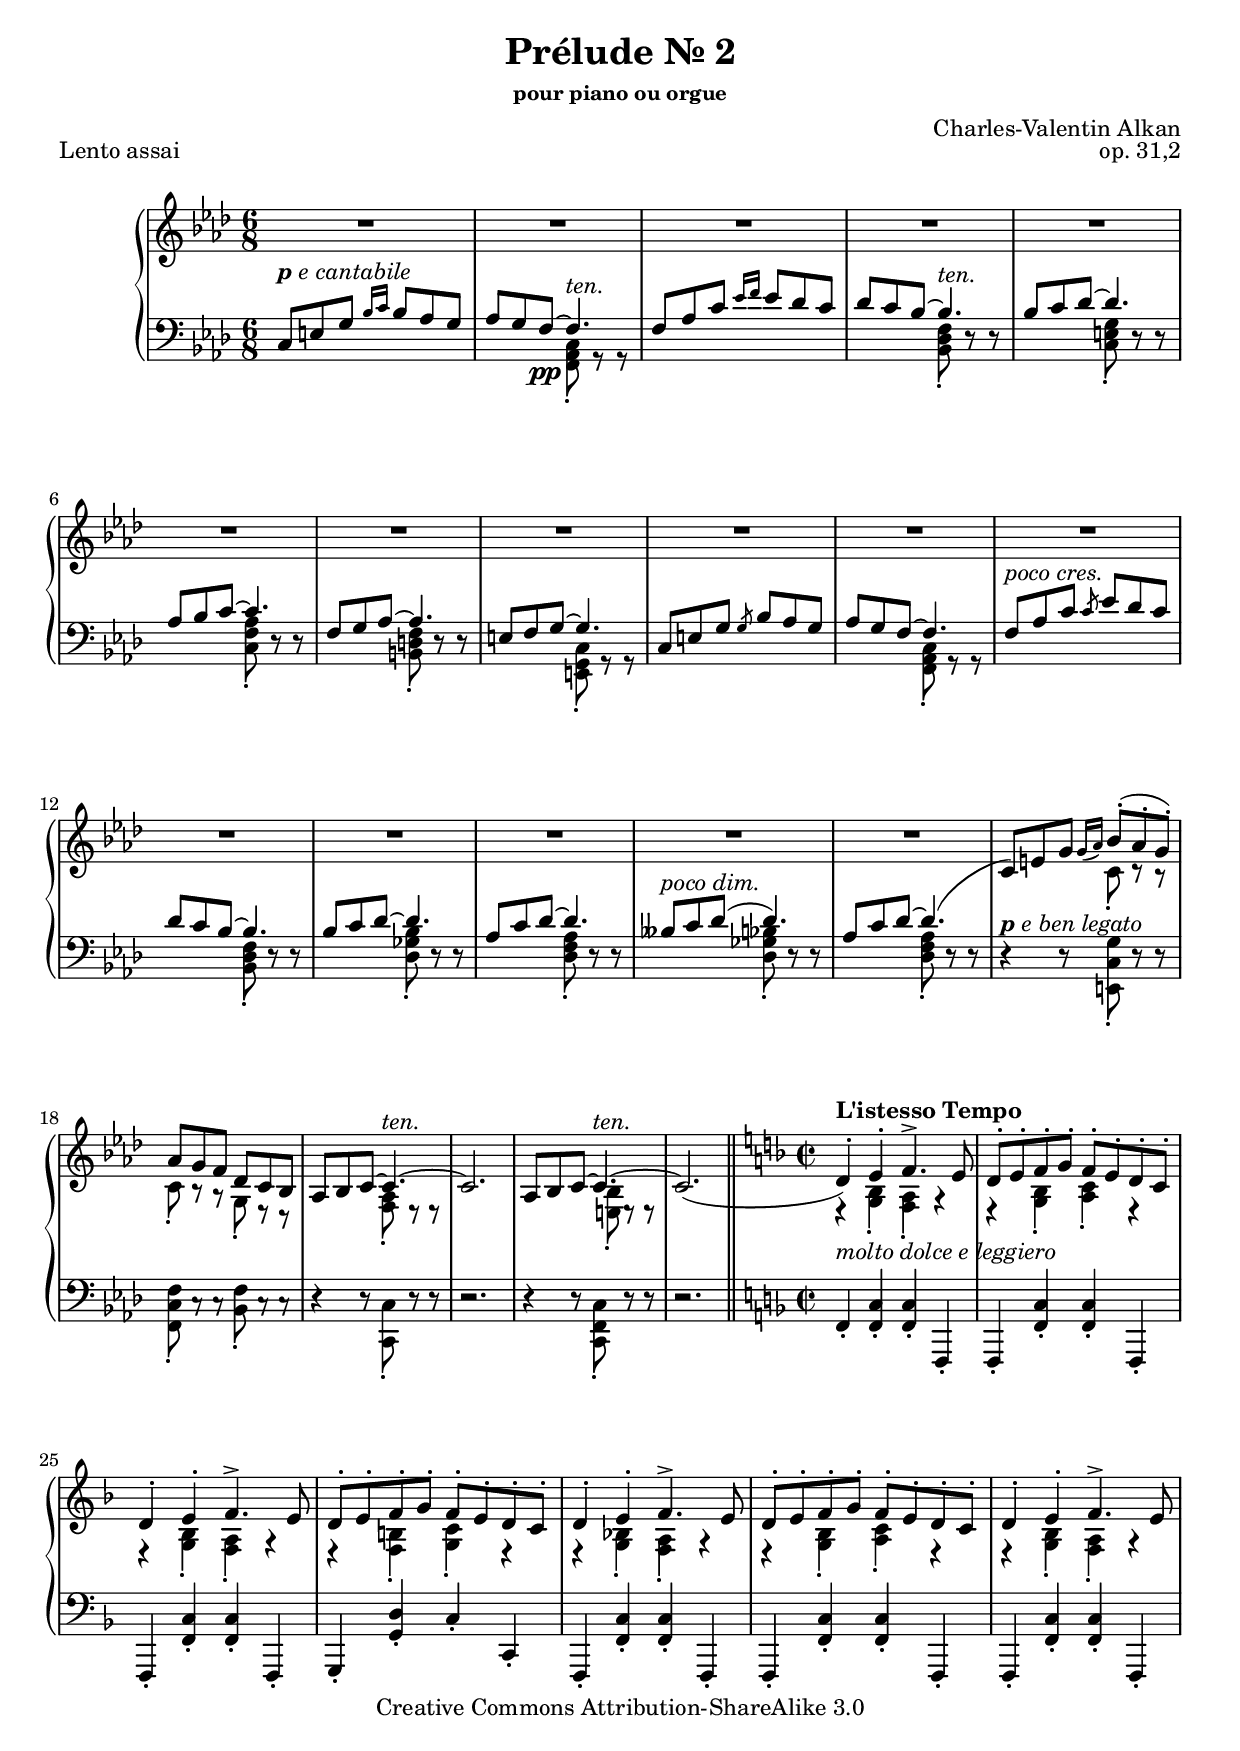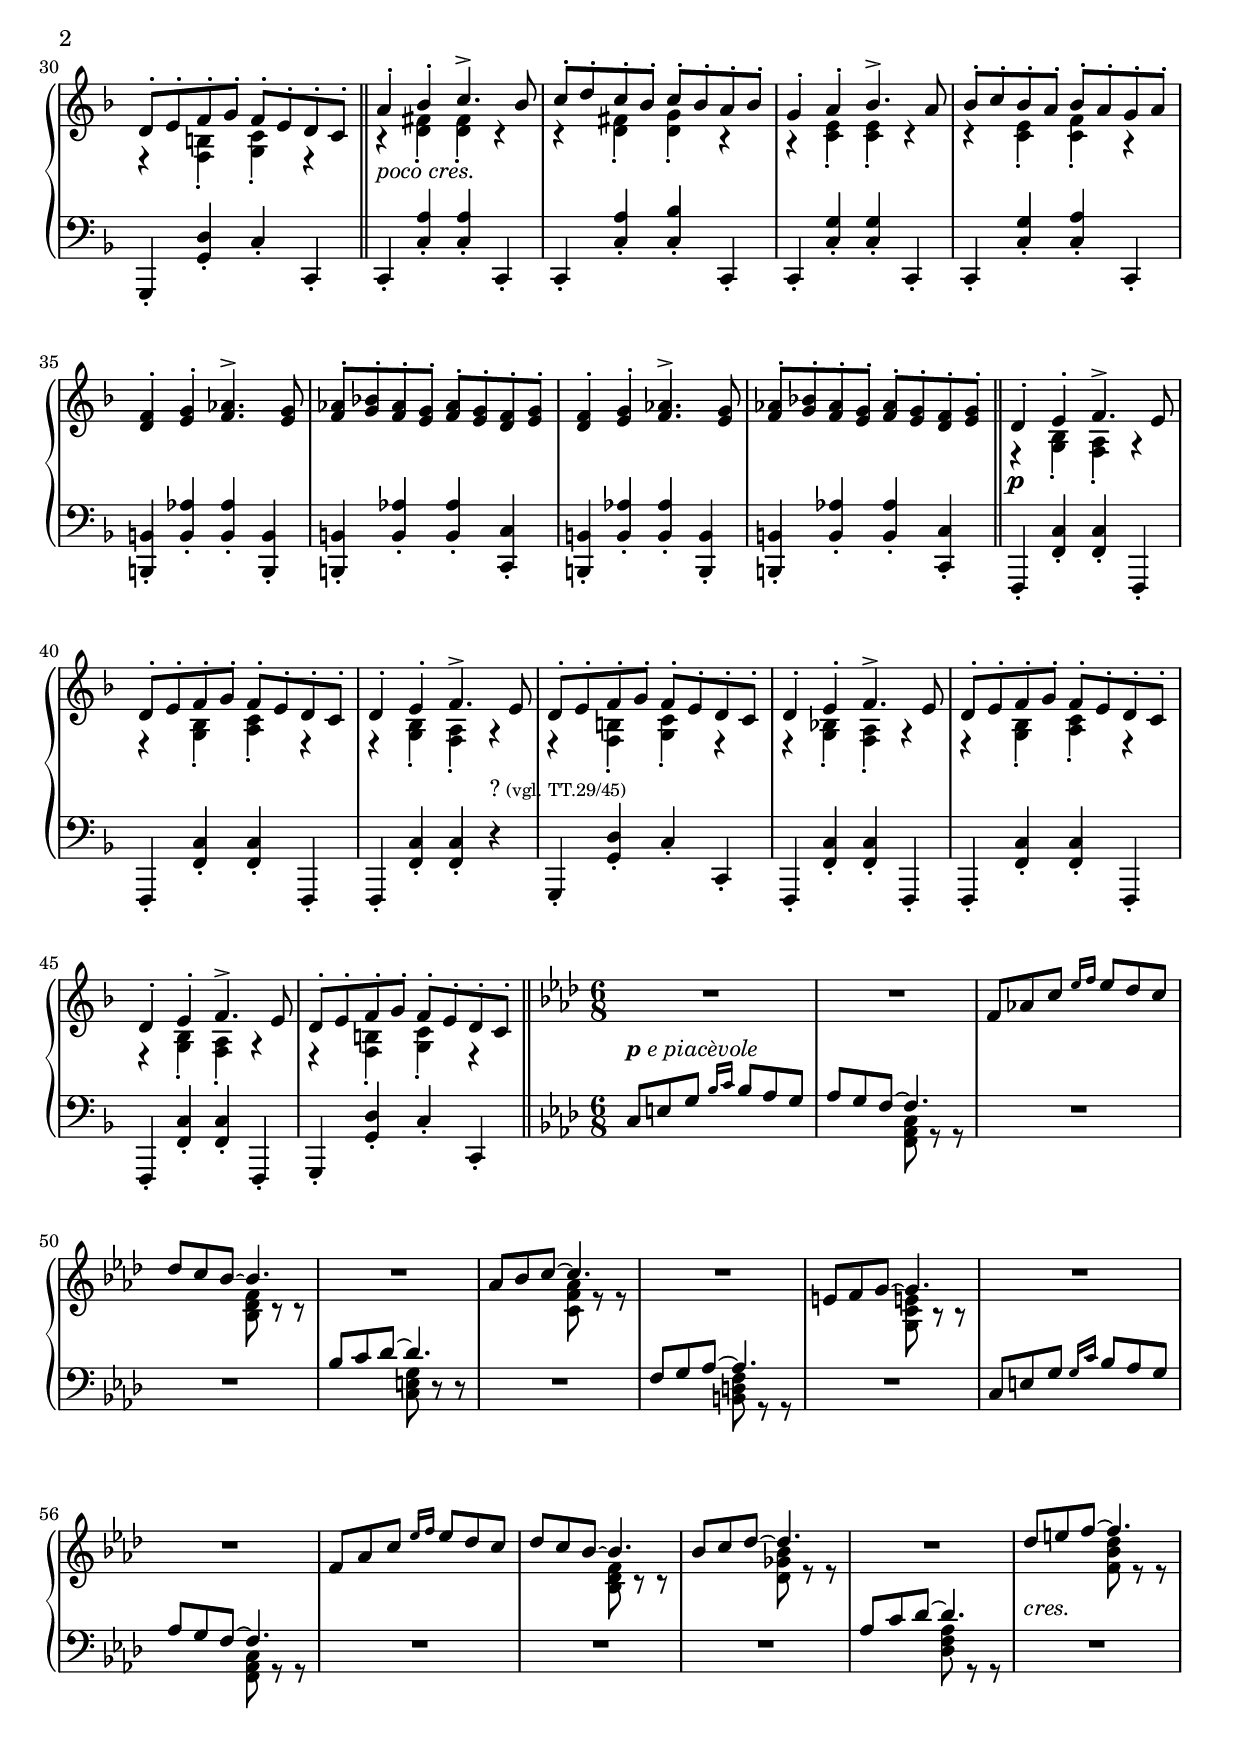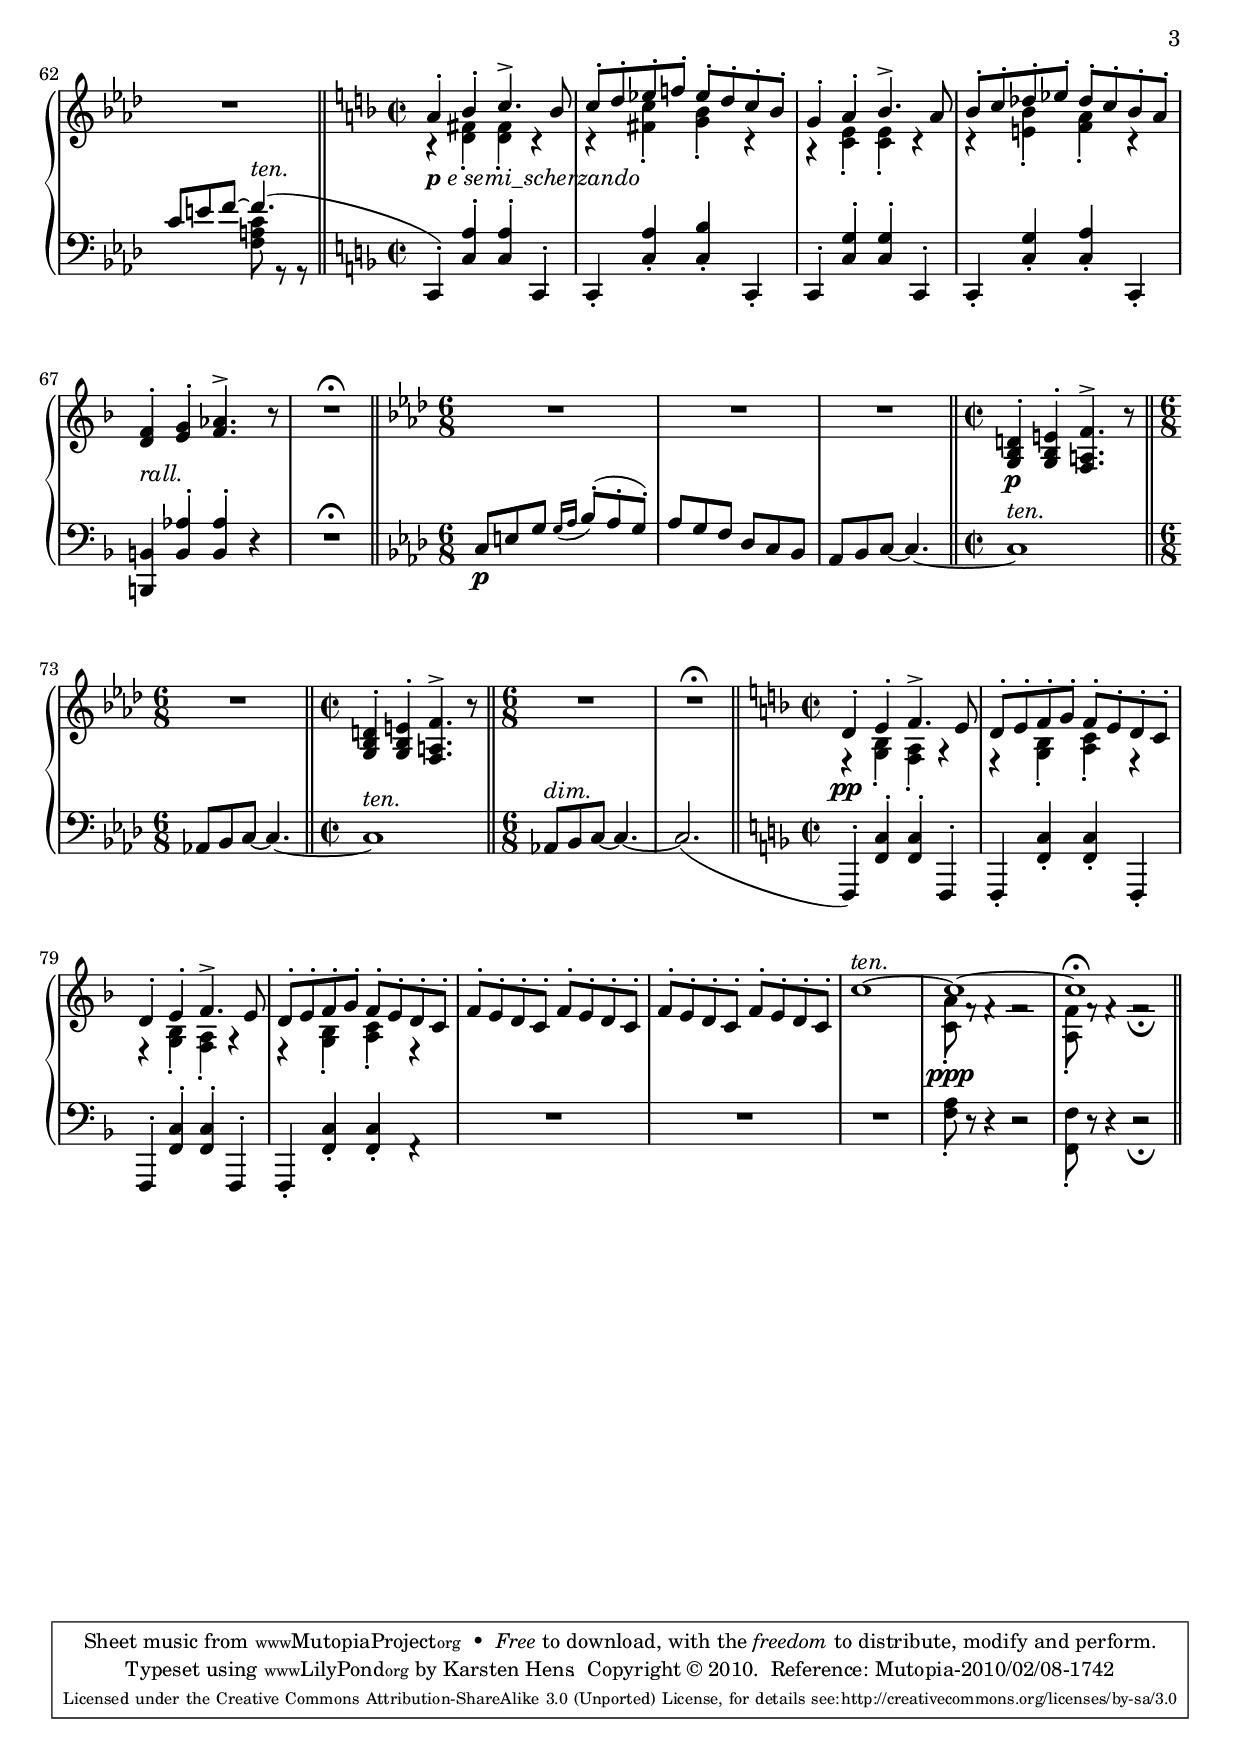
%----------------%
%
%  Dateiname: alkan-op31-2.ly
%  Titel: Charles-Valentin Alkan: Prélude op.31,2
%  Notensatz: Karsten Hens mit LilyPond
%    http://www.karsten-hens.de 
%  Quelle: Schlesinger, Berlin, 1887 [Nachdruck Brandus, 1847],
%  Editorischer Bericht: Franz. Originaltitel wieder eingesetzt,
%    Überflüssige Akzidentien behutsam entfernt.
%    Kommentar zu T. 41: F statt Pause! Druckfehler in der Vorlage?
%  Bearbeitungshistorie:
%    2010/02/08: Ersterstellung
% 
%----------------%

  \header {
    %LilyPond headers
    composer = "Charles-Valentin Alkan"
    title = "Prélude Nr. 2"
    subtitle = ""
    subsubtitle = "pour piano ou orgue"
    piece = "Lento assai"
    opus  = "op. 31,2"
    date = "1846"
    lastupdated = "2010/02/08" 
    
    % Mutopia headers:
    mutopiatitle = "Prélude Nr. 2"
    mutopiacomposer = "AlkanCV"
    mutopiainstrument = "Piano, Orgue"
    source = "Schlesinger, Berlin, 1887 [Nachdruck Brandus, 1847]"
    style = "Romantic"
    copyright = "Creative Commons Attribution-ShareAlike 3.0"
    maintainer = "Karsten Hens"
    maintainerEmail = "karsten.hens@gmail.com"
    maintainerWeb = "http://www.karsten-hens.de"
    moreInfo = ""

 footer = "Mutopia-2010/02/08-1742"
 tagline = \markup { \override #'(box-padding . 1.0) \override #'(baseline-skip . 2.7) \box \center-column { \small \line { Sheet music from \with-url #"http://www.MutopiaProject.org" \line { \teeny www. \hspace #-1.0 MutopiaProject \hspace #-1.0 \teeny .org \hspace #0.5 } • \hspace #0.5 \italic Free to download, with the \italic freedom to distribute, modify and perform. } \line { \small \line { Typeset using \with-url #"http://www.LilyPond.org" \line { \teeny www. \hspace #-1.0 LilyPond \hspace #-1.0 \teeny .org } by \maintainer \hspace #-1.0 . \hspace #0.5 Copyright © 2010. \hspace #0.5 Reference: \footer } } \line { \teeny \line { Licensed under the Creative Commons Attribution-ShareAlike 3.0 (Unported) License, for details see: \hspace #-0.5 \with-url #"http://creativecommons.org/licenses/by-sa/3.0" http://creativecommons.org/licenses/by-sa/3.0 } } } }
   }  


\version "2.12.2"

% Makros
manualBeam =
#(define-music-function (parser location beg end)
  (number? number?)
  #{
  \once \override Beam #'positions = #(cons $beg $end)
  #})

manualTextPadding =
#(define-music-function (parser location pad)
  (number?)
  #{
  \once \override TextScript #'padding = #$pad
  #})

manualDynamicPadding =
#(define-music-function (parser location pad)
  (number?)
  #{
  \once \override DynamicLineSpanner #'padding = #$pad
  #})


music = {
  \parallelMusic #'(voiceA voiceB voiceC voiceD) {
    \override MultiMeasureRest #'staff-position = #0
%1 A-Teil  
    \relative c {
      R2.
    } |
    \override MultiMeasureRest #'staff-position = #0
    \relative c {
      s2 s4
    } |
    \override MultiMeasureRest #'staff-position = #0
    \relative c {
      \manualTextPadding #1.0 c8^\markup{\italic{\bold {p} e cantabile}} 
      e g \grace{ bes16 [ c16 ]} bes8 [ as g ]
    } |
    \override MultiMeasureRest #'staff-position = #0
    \relative c' {
       s2 s4
    } |
%2  
    \relative c {
      R2.
    } |
    \relative c {
      s2 s4
    } |
    \relative c {
      as'8 [ g f ~ ] f4.^\markup{\italic{ten.}} 
    } |
    \relative c {
       s8 s8 s8 \pp <f, as c>8_\staccato r8 r8
    } |
%3
    \relative c {
      R2.
    } |
    \relative c {
      s2 s4
    } |
    \relative c {
      f8 as c \grace{ es16 [ f16 ]} es8 [ des c ]
    } |
    \relative c {
       s2 s4
    } |
%4  
    \relative c {
      R2.
    } |
    \relative c {
      s2 s4
    } |
    \relative c {
      des'8 [ c bes ~ ] bes4.^\markup{\italic{ten.}} 
    } |
    \relative c {
       s8 s8 s8 <bes des f>8_\staccato d8 \rest d8 \rest
    } |
%5
    \relative c {
      R2.
    } |
    \relative c {
      s2 s4
    } |
    \relative c {
      bes'8 [ c des ~ ] des4. 
    } |
    \relative c {
       s8 s8 s8 <c e g>8_\staccato d8\rest d8\rest
    } |
%6
    \relative c {
      R2.
    } |
    \relative c {
      s2 s4
    } |
    \relative c {
      as'8 [ bes c ~ ] c4. 
    } |
    \relative c {
       s8 s8 s8 <c f as>8_\staccato d8 \rest d8 \rest
    } |
%7
    \relative c {
      R2.
    } |
    \relative c {
      s2 s4
    } |
    \relative c {
      f8 [ g as ~ ] as4. 
    } |
    \relative c {
       s8 s8 s8 <b d f>8_\staccato d8 \rest d8 \rest
    } |
%8
    \relative c {
      R2.
    } |
    \relative c {
      s2 s4
    } |
    \relative c {
      e8 [ f g ~ ] g4. 
    } |
    \relative c {
       s8 s8 s8 <e, g c>8_\staccato r8 r8
    } |
%9  
    \relative c {
      R2.
    } |
    \relative c {
      s2 s4
    } |
    \relative c {
      c8 e g 
      \once \override Stem #'stroke-style = #"grace" 
      \grace{ g8 } bes8 [ as g ]
    } |
    \relative c {
       s2 s4
    } |
%10  
    \relative c {
      R2.
    } |
    \relative c {
      s2 s4
    } |
    \relative c {
      as'8 [ g f ~ ] f4. 
    } |
    \relative c {
       s8 s8 s8 <f, as c>8_\staccato r8 r8
    } |
%11
    \relative c {
      R2.
    } |
    \relative c {
      s2 s4
    } |
    \relative c {
      f8^\markup{\italic{poco cres.}} as c 
      \once \override Stem #'stroke-style = #"grace" 
      \grace{ c8 } es8 [ des c ]
    } |
    \relative c {
       s2 s4
    } |
%12  
    \relative c {
      R2.
    } |
    \relative c {
      s2 s4
    } |
    \relative c {
      des'8 [ c bes ~ ] bes4. 
    } |
    \relative c {
       s8 s8 s8 <bes des f>8_\staccato d8 \rest d8 \rest
    } |
%13  
    \relative c {
      R2.
    } |
    \relative c {
      s2 s4
    } |
    \relative c {
      bes'8 [ c des ~ ] des4. 
    } |
    \relative c {
       s8 s8 s8 <des ges bes>8_\staccato d8 \rest d8 \rest
    } |
%14  
    \relative c {
      R2.
    } |
    \relative c {
      s2 s4
    } |
    \relative c {
      as'8 [ c des ~ ] des4. 
    } |
    \relative c {
       s8 s8 s8 <des f as>8_\staccato d8 \rest d8 \rest
    } |
%15  
    \relative c {
      R2.
    } |
    \relative c {
      s2 s4
    } |
    \relative c {
      beses'8^\markup{\italic{poco dim.}} [ c des ( ] des4. )
    } |
    \relative c {
       s8 s8 s8 <des ges bes>8_\staccato d8 \rest d8 \rest
    } |
%16  
    \relative c {
      R2.
    } |
    \relative c {
      s2 s4
    } |
    \relative c {
      as'8 [ c des ~ ]  des4. ( 
    } |
    \relative c {
       s8 s8 s8 <des f as>8_\staccato d8 \rest d8 \rest
    } |
%17
    \relative c'' {
      s8 s8 s8  \grace { \slurDown g16 ([ as ]) } \slurUp bes8 \staccato ( as\staccato g\staccato ) 
    } |
    \relative c' {
      s8 s8 s8 c8 \staccato r8 r8
    } |
    \relative c {
      \change Staff = rechteHand \manualTextPadding #5.0 
      c'8_\markup{\italic{\bold{p} e ben legato}} ) e g  s8 s8 s8 
    } |
    \relative c {
       d4 \rest d8 \rest <e, c' g'>8_\staccato d'8 \rest d8 \rest
    } |
%18
    \relative c'' {
      as8 g f des c bes
    } |
    \relative c' {
      c8 \staccato r8 r8 g \staccato r8 r8 
    } |
    \relative c {
      s2 s4
    } |
    \relative c {
       <f, c' f>8_\staccato c'8 \rest c8 \rest <bes f'>8_\staccato c8 \rest c8 \rest
    } |
%19  
    \relative c' {
      as8 [ bes c ~ ] c4.^\markup{\italic{ten.}} ~ 
    } |
    \relative c {
      s8 s8 s8 <f as>8_\staccato r8 r8 
    } |
    \relative c {
      s2 s4
    } |
    \relative c {
       d4 \rest d8 \rest <c, c'>8_\staccato  d'8 \rest  d8 \rest
    } |
%20  
    \relative c' {
      c2. 
    } |
    \relative c {
      s2 s4
    } |
    \relative c {
      s2 s4  
    } |
    \relative c {
      d2.\rest 
    } |
%21  
    \relative c' {
      as8 [ bes c ~ ] c4.^\markup{\italic{ten.}} ~ 
    } |
    \relative c {
      s8 s8 s8 <e bes'>8_\staccato r8 r8 
    } |
    \relative c {
      s2 s4
    } |
    \relative c {
       d4 \rest d8 \rest <c, f c'>8_\staccato d'8 \rest d8 \rest
    } |
%22  
    \relative c' {
      \slurDown c2.  ( 
    } |
    \relative c {
      s2 s4 \bar "||" \time 2/4 \key f \major
    } |
    \relative c {
      s2 s4  
    } |
    \relative c {
      d2.\rest \bar "||" \time 2/2 \key f \major
    } |
%23 B-Teil
    \relative c' {
      d4^\markup{\bold{L'istesso Tempo}} \staccato )  e \staccato f4. \accent e8  
    } |
    \relative c' {
      r4_\markup{\italic{molto dolce e leggiero}} <g bes>4 \staccato <f a>4 \staccato r4
    } |
    \relative c {
      s2 s2  
    } |
    \relative c {
      \stemUp f,4 \staccato <f c'> \staccato <f c'> \staccato f, \staccato  
    } |
%24
    \relative c' {
      d8 \staccato e \staccato f \staccato g \staccato f \staccato e \staccato d \staccato c \staccato 
    } |
    \relative c' {
      r4 <g bes>4 \staccato <a c>4 \staccato r4
    } |
    \relative c {
      s2 s2  
    } |
    \relative c,, {
      \stemUp f4 \staccato <f' c'> \staccato <f c'> \staccato f, \staccato  
    } |
%25
    \relative c' {
      d4 \staccato  e \staccato f4. \accent e8  
    } |
    \relative c' {
      r4 <g bes>4 \staccato <f a>4 \staccato r4
    } |
    \relative c {
      s2 s2  
    } |
    \relative c,, {
      \stemUp f4 \staccato <f' c'> \staccato <f c'> \staccato f, \staccato  
    } |
%26
    \relative c' {
      d8 \staccato e \staccato f \staccato g \staccato f \staccato e \staccato d \staccato c \staccato 
    } |
    \relative c' {
      r4 <f, b>4 \staccato <g c>4 \staccato r4
    } |
    \relative c {
      s2 s2  
    } |
    \relative c, {
      \stemUp g4 \staccato <g' d'> \staccato c \staccato c, \staccato  
    } |
%27
    \relative c' {
      d4 \staccato  e \staccato f4. \accent e8  
    } |
    \relative c' {
      r4 <g bes!>4 \staccato <f a>4 \staccato r4
    } |
    \relative c {
      s2 s2  
    } |
    \relative c,, {
      \stemUp f4 \staccato <f' c'> \staccato <f c'> \staccato f, \staccato  
    } |
%28
    \relative c' {
      d8 \staccato e \staccato f \staccato g \staccato f \staccato e \staccato d \staccato c \staccato 
    } |
    \relative c' {
      r4 <g bes>4 \staccato <a c>4 \staccato r4
    } |
    \relative c {
      s2 s2  
    } |
    \relative c,, {
      \stemUp f4 \staccato <f' c'> \staccato <f c'> \staccato f, \staccato  
    } |
%29
    \relative c' {
      d4 \staccato  e \staccato f4. \accent e8  
    } |
    \relative c' {
      r4 <g bes>4 \staccato <f a>4 \staccato r4
    } |
    \relative c {
      s2 s2  
    } |
    \relative c,, {
      \stemUp f4 \staccato <f' c'> \staccato <f c'> \staccato f, \staccato  
    } |
%30
    \relative c' {
      d8 \staccato e \staccato f \staccato g \staccato f \staccato e \staccato d \staccato c \staccato 
    } |
    \relative c' {
      r4 <f, b>4 \staccato <g c>4 \staccato r4
    } |
    \relative c {
      s2 s2  
    } |
    \relative c, {
      \stemUp g4 \staccato <g' d'> \staccato c \staccato c, \staccato \bar "||"
    } |
%31
    \relative c'' {
      a4 \staccato  bes \staccato c4. \accent bes8  
    } |
    \relative c' {
      r4_\markup{\italic{poco cres.}} <d fis>4 \staccato <d fis>4 \staccato r4
    } |
    \relative c {
      s2 s2  
    } |
    \relative c, {
      \stemUp c4 \staccato <c' a'> \staccato <c a'> \staccato c, \staccato  
    } |
%32
    \relative c'' {
      c8 \staccato d \staccato c \staccato bes \staccato c \staccato bes \staccato a \staccato bes \staccato 
    } |
    \relative c' {
      r4 <d fis>4 \staccato <d g>4 \staccato r4
    } |
    \relative c {
      s2 s2  
    } |
    \relative c, {
      \stemUp c4 \staccato <c' a'> \staccato <c bes'> \staccato c, \staccato 
    } |
%33
    \relative c'' {
      g4 \staccato  a \staccato bes4. \accent a8  
    } |
    \relative c' {
      r4 <c e>4 \staccato <c e>4 \staccato r4
    } |
    \relative c {
      s2 s2  
    } |
    \relative c, {
      \stemUp c4 \staccato <c' g'> \staccato <c g'> \staccato c, \staccato  
    } |
%34
    \relative c'' {
      bes8 \staccato c \staccato bes \staccato a \staccato bes \staccato a \staccato g \staccato a \staccato 
    } |
    \relative c' {
      r4 <c e>4 \staccato <c f>4 \staccato r4
    } |
    \relative c {
      s2 s2  
    } |
    \relative c, {
      \stemUp c4 \staccato <c' g'> \staccato <c a'> \staccato c, \staccato 
    } |
%35
    \relative c' {
      <d f>4 \staccato <e g> \staccato <f as>4. \accent <e g>8  
    } |
    \relative c' {
      s2 s2
    } |
    \relative c {
      s2 s2  
    } |
    \relative c {
      <b, b'>4 \staccato <b' as'> \staccato <b as'> \staccato <b, b'> \staccato 
    } |
%36
    \relative c' {
      <f as>8 \staccato <g bes!> \staccato <f as> \staccato <e g> \staccato <f as> \staccato <e g> \staccato <d f> \staccato <e g> \staccato  
    } |
    \relative c' {
      s2 s2
    } |
    \relative c {
      s2 s2  
    } |
    \relative c, {
      <b b'>4 \staccato <b' as'> \staccato <b as'> \staccato <c, c'> \staccato 
    } |
%37
    \relative c' {
      <d f>4 \staccato <e g> \staccato <f as>4. \accent <e g>8  
    } |
    \relative c' {
      s2 s2
    } |
    \relative c {
      s2 s2  
    } |
    \relative c, {
      <b b'>4 \staccato <b' as'> \staccato <b as'> \staccato <b, b'> \staccato 
    } |
%38
    \relative c' {
      <f as>8 \staccato <g bes!> \staccato <f as> \staccato <e g> \staccato <f as> \staccato <e g> \staccato <d f> \staccato <e g> \staccato  
    } |
    \relative c' {
      s2 s2
    } |
    \relative c {
      s2 s2  
    } |
    \relative c, {
      <b b'>4 \staccato <b' as'> \staccato <b as'> \staccato <c, c'> \staccato \bar "||"
    } |
%39 (Wh. 23 - 30)
    \relative c' {
      d4 \staccato   e \staccato f4. \accent e8  
    } |
    \relative c' {
      r4 \p  <g bes>4 \staccato <f a>4 \staccato r4
    } |
    \relative c {
      s2 s2  
    } |
    \relative c,, {
      \stemUp f4 \staccato <f' c'> \staccato <f c'> \staccato f, \staccato  
    } |
%40
    \relative c' {
      d8 \staccato e \staccato f \staccato g \staccato f \staccato e \staccato d \staccato c \staccato 
    } |
    \relative c' {
      r4 <g bes>4 \staccato <a c>4 \staccato r4
    } |
    \relative c {
      s2 s2  
    } |
    \relative c,, {
      \stemUp f4 \staccato <f' c'> \staccato <f c'> \staccato f, \staccato  
    } |
%41
    \relative c' {
      d4 \staccato  e \staccato f4. \accent e8  
    } |
    \relative c' {
      r4 <g bes>4 \staccato <f a>4 \staccato r4
    } |
    \relative c {
      s2 s2  
    } |
    \relative c,, {
      \stemUp f4 \staccato <f' c'> \staccato <f c'> \staccato 
       d'4 \rest^\markup{? \tiny {(vgl. TT.29/45)}}
    } |
%42
    \relative c' {
      d8 \staccato e \staccato f \staccato g \staccato f \staccato e \staccato d \staccato c \staccato 
    } |
    \relative c' {
      r4 <f, b>4 \staccato <g c>4 \staccato r4
    } |
    \relative c {
      s2 s2  
    } |
    \relative c, {
      \stemUp g4 \staccato <g' d'> \staccato c \staccato c, \staccato  
    } |
%43
    \relative c' {
      d4 \staccato  e \staccato f4. \accent e8  
    } |
    \relative c' {
      r4 <g bes!>4 \staccato <f a>4 \staccato r4
    } |
    \relative c {
      s2 s2  
    } |
    \relative c,, {
      \stemUp f4 \staccato <f' c'> \staccato <f c'> \staccato f, \staccato  
    } |
%44
    \relative c' {
      d8 \staccato e \staccato f \staccato g \staccato f \staccato e \staccato d \staccato c \staccato 
    } |
    \relative c' {
      r4 <g bes>4 \staccato <a c>4 \staccato r4
    } |
    \relative c {
      s2 s2  
    } |
    \relative c,, {
      \stemUp f4 \staccato <f' c'> \staccato <f c'> \staccato f, \staccato  
    } |
%45
    \relative c' {
      d4 \staccato  e \staccato f4. \accent e8  
    } |
    \relative c' {
      r4 <g bes>4 \staccato <f a>4 \staccato r4
    } |
    \relative c {
      s2 s2  
    } |
    \relative c,, {
      \stemUp f4 \staccato <f' c'> \staccato <f c'> \staccato f, \staccato  
    } |
%46
    \relative c' {
      d8 \staccato e \staccato f \staccato g \staccato f \staccato e \staccato d \staccato c \staccato 
      \bar "||" \time 6/8 \key f \minor
    } |
    \relative c' {
      r4 <f, b>4 \staccato <g c>4 \staccato r4 \bar "||" \time 6/8 \key f \minor
    } |
    \relative c {
      s2 s2  \bar "||" \time 6/8 \key f \minor
    } |
    \relative c, {
      \stemUp g4 \staccato <g' d'> \staccato c \staccato c, \staccato 
      \bar "||" \time 6/8 \key f \minor
    } |
%47 A'-Teil
    \relative c {
      R2. 
    } |
    \relative c {
      s2 s4
    } |
    \relative c {
      \change Staff = linkeHand \manualTextPadding #1.0 
      c8^\markup{\italic{\bold{p} e piacèvole}} e g \grace{ bes16 [ c16 ]} bes8 [ as g ]
    } |
    \relative c' {
       s2 s4
    } |
%48  
    \relative c {
      R2.
    } |
    \relative c {
      s2 s4
    } |
    \relative c {
      as'8 [ g f ~ ] f4. 
    } |
    \relative c {
       s8 s8 s8 \stemDown <f, as c>8 r8 r8
    } |
%49
    \relative c {
      s2 s4
    } |
    \relative c' {
      \stemUp f8 as! c \grace{ es16 [ f16 ]} es8 [ des c ]
    } |
    \relative c {
      R2.
    } |
    \relative c' {
       s2 s4
    } |
%50  
    \relative c'' {
      des8 [ c bes ~ ] bes4. 
    } |
    \relative c' {
       s8 s8 s8 \stemDown <bes des f>8 r8 r8
    } |
    \relative c {
      R2.
    } |
    \relative c {
      s2 s4
    } |
%51  
    \relative c {
      R2.
    } |
    \relative c {
      s2 s4
    } |
    \relative c' {
      bes8 [ c des ~ ] des4. 
    } |
    \relative c {
       s8 s8 s8 \stemDown <c e g>8 d8 \rest d8 \rest
    } |
%52  
    \relative c'' {
      as8 [ bes c ~ ] c4. 
    } |
    \relative c' {
       s8 s8 s8 \stemDown <c f as>8 r8 r8
    } |
    \relative c {
      R2.
    } |
    \relative c {
      s2 s4
    } |
%53  
    \relative c {
      R2.
    } |
    \relative c {
      s2 s4
    } |
    \relative c {
      f8 [ g as ~ ] as4. 
    } |
    \relative c {
       s8 s8 s8 \stemDown <b d f>8 r8 r8
    } |
%54  
    \relative c' {
      e8 [ f g ~ ] g4. 
    } |
    \relative c' {
       s8 s8 s8 \stemDown <g c e!>8 r8 r8
    } |
    \relative c {
      R2.
    } |
    \relative c {
      s2 s4
    } |
%55
    \relative c {
      R2.
    } |
    \relative c {
      s2 s4
    } |
    \relative c {
      c8 e g \grace{ g16 [ c16 ]} bes8 [ as g ]
    } |
    \relative c' {
       s2 s4
    } |
%56  
    \relative c {
      R2.
    } |
    \relative c {
      s2 s4
    } |
    \relative c {
      as'8 [ g f ~ ] f4. 
    } |
    \relative c {
       s8 s8 s8 \stemDown <f, as c>8 r8 r8
    } |
%57
    \relative c {
      s2 s4
    } |
    \relative c' {
      \stemUp f8 as c \grace{ es16 [ f16 ]} es8 [ des c ]
    } |
    \relative c {
      R2.
    } |
    \relative c' {
      s2 s4
    } |
%58  
    \relative c'' {
      des8 [ c bes ~ ] bes4. 
    } |
    \relative c' {
       s8 s8 s8 \stemDown <bes des f>8 r8 r8
    } |
    \relative c {
      R2.
    } |
    \relative c {
      s2 s4
    } |
%59  
    \relative c'' {
      bes8 [ c des ~ ] des4. 
    } |
    \relative c' {
       s8 s8 s8 \stemDown <des ges bes>8 r8 r8
    } |
    \relative c {
      R2.
    } |
    \relative c {
      s2 s4
    } |
%60  
    \relative c {
      R2.
    } |
    \relative c {
      s2 s4
    } |
    \relative c' {
      as8 [ c des ~ ] des4. 
    } |
    \relative c {
       s8 s8 s8 \stemDown <des f as>8 r8 r8
    } |
%61  
    \relative c'' {
      des8 [ e f ~ ] f4. 
    } |
    \relative c' {
      \manualTextPadding #3.0  s8_\markup{\italic{cres.}} s8 s8 \stemDown <f bes des>8 r8 r8
    } |
    \relative c {
      R2.
    } |
    \relative c {
      s2 s4
    } |
%62  
    \relative c {
      R2. \bar "||" \time 2/4 \key f \major
    } |
    \relative c {
      s2 s4 \bar "||" \time 2/4 \key f \major
    } |
    \relative c' {
      c8 [ e f ~ ] f4.^\markup{\italic{ten.}} ( \bar "||" \time 2/2 \key f \major
    } |
    \relative c {
       s8 s8 s8 \stemDown <f a c>8 r8 r8 \bar "||" \time 2/2 \key f \major
    } |
%63 B''-Teil
    \relative c'' {
      a4 \staccato  bes \staccato c4. \accent bes8  
    } |
    \relative c' {
      r4_\markup{\italic{\bold{p} e semi_scherzando}} <d fis>4 \staccato <d fis>4 \staccato r4
    } |
    \relative c {
      \stemUp c,4 \staccato ) <c' a'> \staccato <c a'> \staccato c, \staccato  
    } |
    \relative c {
      s2 s2  
    } |
%64
    \relative c'' {
      c8 \staccato d \staccato es \staccato f! \staccato es \staccato d \staccato c \staccato bes \staccato 
    } |
    \relative c' {
      r4 <fis c'>4 \staccato <g bes>4 \staccato r4
    } |
    \relative c {
      s2 s2  
    } |
    \relative c, {
      \stemUp c4 \staccato <c' a'> \staccato <c bes'> \staccato c, \staccato 
    } |
%65
    \relative c'' {
      g4 \staccato  a \staccato bes4. \accent a8  
    } |
    \relative c' {
      r4 <c e>4 \staccato <c e>4 \staccato r4
    } |
    \relative c {
      \stemUp c,4 \staccato <c' g'> \staccato <c g'> \staccato c, \staccato  
    } |
    \relative c {
      s2 s2  
    } |
%66
    \relative c'' {
      bes8 \staccato c \staccato des \staccato es \staccato des \staccato c \staccato bes \staccato a \staccato 
    } |
    \relative c' {
      r4 <e! bes'>4 \staccato <f a>4 \staccato r4
    } |
    \relative c {
      s2 s2  
    } |
    \relative c, {
      \stemUp c4 \staccato <c' g'> \staccato <c a'> \staccato c, \staccato 
    } |
%67
    \relative c' {
      <d f>4 \staccato <e g> \staccato <f as>4. \accent b8 \rest
    } |
    \relative c {
      s2 s2  
    } |
    \relative c {
     \manualTextPadding #4.0 <b b,>4^\markup{\italic{rall.}} <b as'> \staccato <b as'>4 \staccato d4 \rest
    } |
    \relative c {
      s2 s2  
    } |
%68
    \relative c {
      R1^\fermataMarkup \bar "||"  \time 6/8 \key f \minor  
    } |
     \relative c {
      s2 s2  
    } |
   \relative c {
      R1^\fermataMarkup \bar "||"  \time 6/8 \key f \minor
    } |
    \relative c {
      s2 s2  
    } |
%69
    \relative c {
      R2. 
    } |
    \relative c {
      s2 s4
    } |
    \relative c {
      \change Staff = linkeHand \manualTextPadding #1.0 
      c8 \p e g 
      \slurDown \grace{ g16  ( [ as16 ]} 
      \slurUp bes8 \staccato ) (  [ as \staccato g \staccato ] )
    } |
    \relative c' {
       s2 s4
    } |
%70
    \relative c {
      R2. 
    } |
    \relative c {
      s2 s4
    } |
    \relative c' {
      as8 g f des c bes
    } |
    \relative c' {
       s2 s4
    } |
%71
    \relative c {
      R2.  
      \bar "||" \time 2/2
    } |
    \relative c {
      s2 s4
    } |
    \relative c {
      as8 bes \tieDown c ~ c4. ~ 
      \bar "||" \time 2/2
    } |
    \relative c' {
       s2 s4
    } |
%72
    \relative c' {
      <g bes d>4 \p \staccato <g bes e> \staccato <f a f'>4. \accent bes'8\rest
      \bar "||" \time 6/8
    } |
    \relative c {
      s1
    } |
    \relative c {
      c1^\markup{\italic{ten.}}
      \bar "||" \time 6/8
    } |
    \relative c' {
       s1
    } |
%73
    \relative c {
      R2.  \bar "||" \time 2/2
    } |
    \relative c {
      s2 s4
    } |
    \relative c {
      as!8 bes \tieDown c ~ c4. ~ \bar "||" \time 2/2
    } |
    \relative c' {
       s2 s4
    } |
%74
    \relative c' {
      <g bes d>4 \staccato <g bes e> \staccato <f a f'>4. \accent bes'8\rest
      \bar "||" \time 6/8
    } |
    \relative c {
      s1
    } |
    \relative c {
      c1^\markup{\italic{ten.}}
      \bar "||" \time 6/8
    } |
    \relative c' {
       s1
    } |
%75
    \relative c {
      R2.
    } |
    \relative c {
      s2 s4
    } |
    \relative c {
      as!8^\markup{\italic{dim.}} bes \tieDown c ~ c4. ~ 
    } |
    \relative c' {
       s2 s4
    } |
%76
    \relative c' {
      R2.^\fermataMarkup
      \bar "||" \time 2/2 \key f \major
    } |
    \relative c {
      s2.
    } |
    \relative c {
       \slurDown c2. (
      \bar "||" \time 2/2 \key f \major
    } |
    \relative c' {
       s2.
    } |
%77
    \relative c' {
      d4 \staccato  e \staccato f4. \accent e8  
    } |
    \relative c' {
      r4 \pp <g bes>4 \staccato <f a>4 \staccato r4
    } |
    \relative c {
      \stemUp f,,4 \staccato ) <f' c'> \staccato <f c'> \staccato f, \staccato  
    } |
    \relative c {
      s2 s2  
    } |
%78
    \relative c' {
      d8 \staccato e \staccato f \staccato g \staccato 
      f \staccato e \staccato d \staccato c \staccato 
    } |
    \relative c' {
      r4 <g bes>4 \staccato <a c>4 \staccato r4
    } |
    \relative c {
      s2 s2  
    } |
    \relative c,, {
      \stemUp f4 \staccato <f' c'> \staccato <f c'> \staccato f, \staccato  
    } |
%79
    \relative c' {
      d4 \staccato  e \staccato f4. \accent e8  
    } |
    \relative c' {
      r4  <g bes>4 \staccato <f a>4 \staccato r4
    } |
    \relative c,, {
      \stemUp f4 \staccato <f' c'> \staccato <f c'> \staccato f, \staccato  
    } |
    \relative c {
      s2 s2  
    } |
%80
    \relative c' {
      d8 \staccato e \staccato f \staccato g \staccato 
      f \staccato e \staccato d \staccato c \staccato 
    } |
    \relative c' {
      r4 <g bes>4 \staccato <a c>4 \staccato r4
    } |
    \relative c {
      s2 s2  
    } |
    \relative c,, {
      \stemUp f4 \staccato <f' c'> \staccato <f c'> \staccato f\rest  
    } |
%81
    \relative c' {
      f8 \staccato e \staccato d \staccato c \staccato 
      f \staccato e \staccato d \staccato c \staccato 
    } |
    \relative c' {
      s2 s2
    } |
    \relative c {
      s2 s2  
    } |
    \relative c {
      R1
    } |
%82
    \relative c' {
      f8 \staccato e \staccato d \staccato c \staccato 
      f \staccato e \staccato d \staccato c \staccato 
    } |
    \relative c' {
      s2 s2
    } |
    \relative c {
      s2 s2  
    } |
    \relative c {
      R1
    } |
%83
    \relative c'' {
      c1^\markup{\italic{ten.}} ~ 
    } |
    \relative c' {
      s2 s2
    } |
    \relative c {
      s2 s2  
    } |
    \relative c {
      R1
    } |
%84
    \relative c'' {
      c1 ~
    } |
    \relative c' {
      <c a'>8 \staccato \ppp f8 \rest f4 \rest f2 \rest
    } |
    \relative c {
      s2 s2  
    } |
    \relative c {
      \stemDown <f a>8 \staccato d8 \rest d4 \rest d2 \rest
    } |
%85
    \relative c'' {
      c1\fermata
    } \bar "||" |
    \relative c' {
      <a f'>8 \staccato f'8 \rest f4 \rest f2 \rest \fermata
    } \bar "||" |
    \relative c {
      s2 s2  
    } \bar "||" |
    \relative c, {
      \stemDown <f f'>8 \staccato d'8 \rest d4 \rest d2 \rest \fermata
    } \bar "||" |
  }    
}

\score {
  \context PianoStaff <<
    \music
    \new Staff = "rechteHand" {
      \clef treble
      \key f \minor
      \time 6/8
      <<
	\voiceA \\
	\voiceB
      >>
    }
    \new Staff = "linkeHand" {
      \clef bass
      \key f \minor
      \time 6/8
      <<
      \voiceC \\
      \voiceD
      >>
    }
  >>

  \layout {}
  \midi{
    \context {
      \type "Performer_group"
      \name Dynamics
      \consists "Piano_pedal_performer"
    }
  }
}

\paper {
%  printallheaders = ##t
%  between-system-padding = #12
%  between-system-space = #10
%  ragged-last-bottom = ##f
%  ragged-bottom = ##f
%  system-count = #6
}

